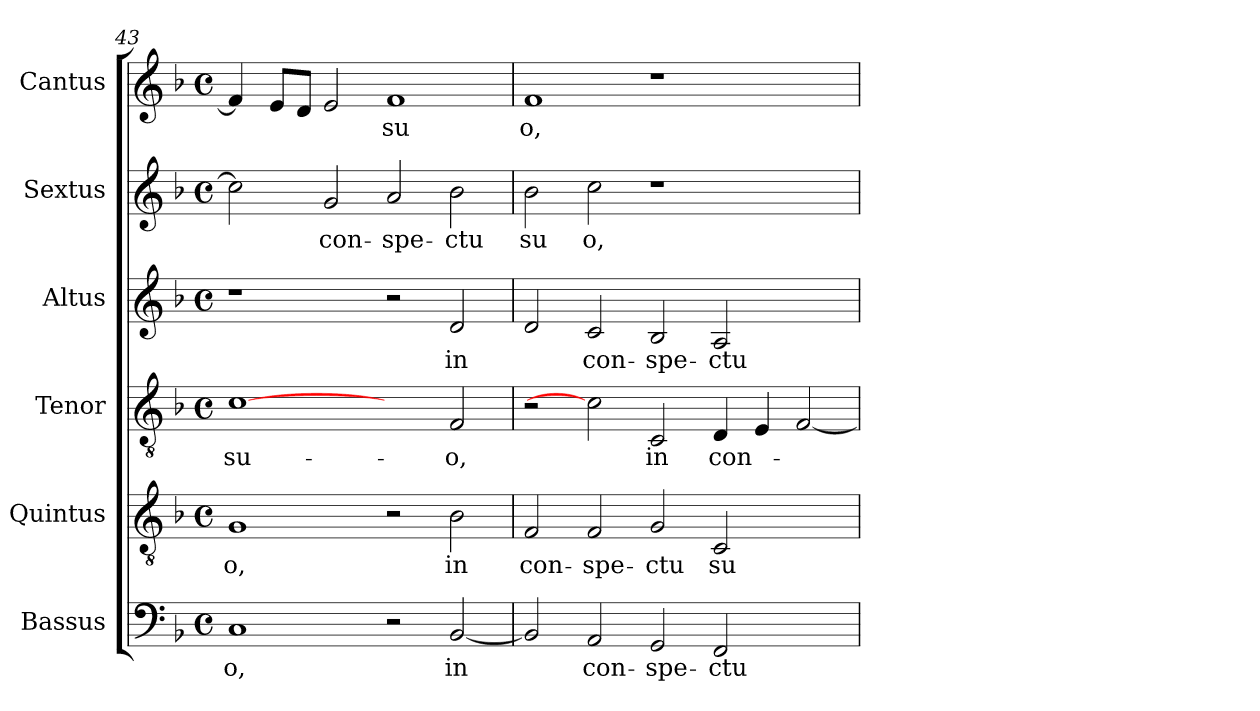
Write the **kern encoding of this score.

**kern	**text	**kern	**text	**kern	**text	**kern	**text	**kern	**text	**kern	**text
*part6	*part6	*part5	*part5	*part4	*part4	*part3	*part3	*part2	*part2	*part1	*part1
*staff6	*staff6	*staff5	*staff5	*staff4	*staff4	*staff3	*staff3	*staff2	*staff2	*staff1	*staff1
*I"Bassus	*	*I"Quintus	*	*I"Tenor	*	*I"Altus	*	*I"Sextus	*	*I"Cantus	*
*clefF4	*	*clefGv2	*	*clefGv2	*	*clefG2	*	*clefG2	*	*clefG2	*
*k[b-]	*	*k[b-]	*	*k[b-]	*	*k[b-]	*	*k[b-]	*	*k[b-]	*
*F:	*	*F:	*	*F:	*	*F:	*	*F:	*	*F:	*
*M4/4	*	*M4/4	*	*M4/4	*	*M4/4	*	*M4/4	*	*M4/4	*
*met(c)	*	*met(c)	*	*met(c)	*	*met(c)	*	*met(c)	*	*met(c)	*
=43	=43	=43	=43	=43	=43	=43	=43	=43	=43	=43	=43
!	!LO:LY:b:cj	!	!LO:LY:b:cj	!	!LO:LY:b:cj	!	!	!	!	!	!
1C	-o,	1G	o,	[1c	su-	1r	.	2cc\]	.	4f/]	.
.	.	.	.	.	.	.	.	.	.	8e/L	.
.	.	.	.	.	.	.	.	.	.	8d/J	.
!	!	!	!	!	!	!	!	!	!LO:LY:b:cj	!	!
.	.	.	.	.	.	.	.	2g/	con-	2e/	.
!	!	!	!	!	!	!	!	!	!LO:LY:b:cj	!	!LO:LY:b:cj
2r	.	2r	.	2ryy	.	2r	.	2a/	-spe-	1f	su
!	!LO:LY:b:cj	!	!LO:LY:b:cj	!	!LO:LY:b:cj	!	!LO:LY:b:cj	!	!LO:LY:b:cj	!	!
[>2BB-/	in	2B-\	in	2F/	-o,	2d/	in	2b-\	-ctu	.	.
!!LO:LB:g=z
=44	=44	=44	=44	=44	=44	=44	=44	=44	=44	=44	=44
!	!	!	!LO:LY:b:cj	!	!	!	!	!	!LO:LY:b:cj	!	!LO:LY:b:cj
2BB-/]	.	2F/	con-	2r	.	2d/	.	2b-\	su	1f	o,
!	!LO:LY:b:cj	!	!LO:LY:b:cj	!	!	!	!LO:LY:b:cj	!	!LO:LY:b:cj	!	!
2AA/	con-	2F/	-spe-	2c]	.	2c/	con-	2cc\	o,	.	.
!	!LO:LY:b:cj	!	!LO:LY:b:cj	!	!LO:LY:b:cj	!	!LO:LY:b:cj	!	!	!	!
2GG/	-spe-	2G/	-ctu	2C/	in	2B-/	-spe-	1r	.	1r	.
!	!LO:LY:b:cj	!	!LO:LY:b:cj	!	!LO:LY:b	!	!LO:LY:b:cj	!	!	!	!
2FF/	-ctu	2C/	su-	4D/	con-	2A/	-ctu	.	.	.	.
.	.	.	.	4E/	.	.	.	.	.	.	.
2ryy	.	2ryy	.	[<2F/	.	2ryy	.	2ryy	.	2ryy	.
=	=	=	=	=	=	=	=	=	=	=	=
*-	*-	*-	*-	*-	*-	*-	*-	*-	*-	*-	*-
